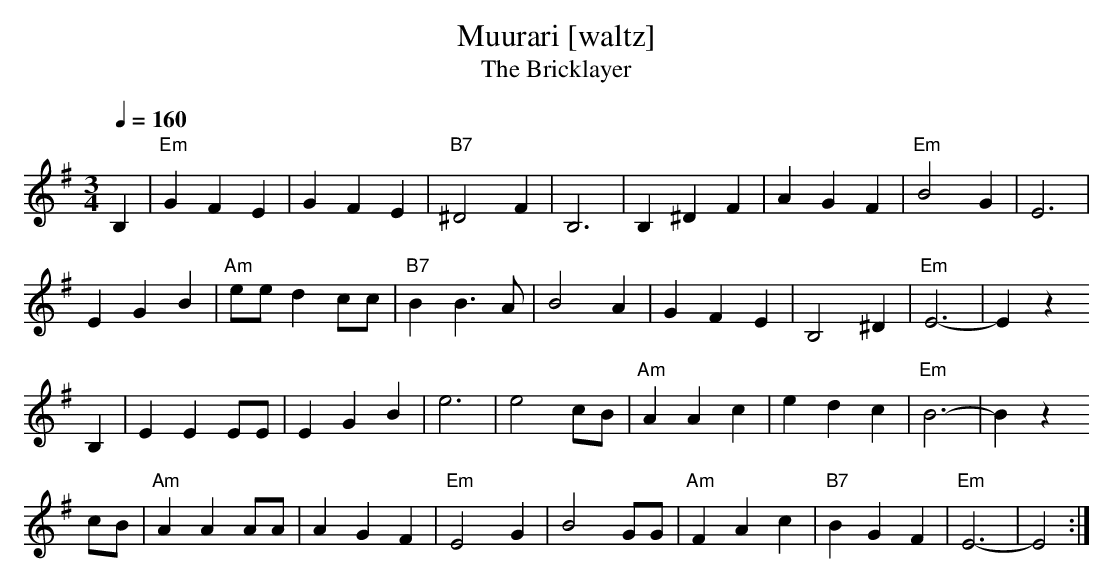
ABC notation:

X:1
T:Muurari [waltz]
T:The Bricklayer
M:3/4
L:1/4
Q:1/4=160
K:EMin
B,  |"Em"G F E   |    G    F E   |"B7"^D2 F |B,3    |    B, ^D F|    A G  F|"Em"B2 G|E3 |
         E G B   |"Am"e/e/ d c/c/|"B7" B B>A|B2 A   |    G   F E|    B,2 ^D|"Em"E3- |E z
B,  |    E E E/E/|    E    G B   |     e3   |e2 c/B/|"Am"A   A c|    e d  c|"Em"B3- |B z
c/B/|"Am"A A A/A/|    A    G F   |"Em" E2 G |B2 G/G/|"Am"F   A c|"B7"B G  F|"Em"E3- |E2:|
